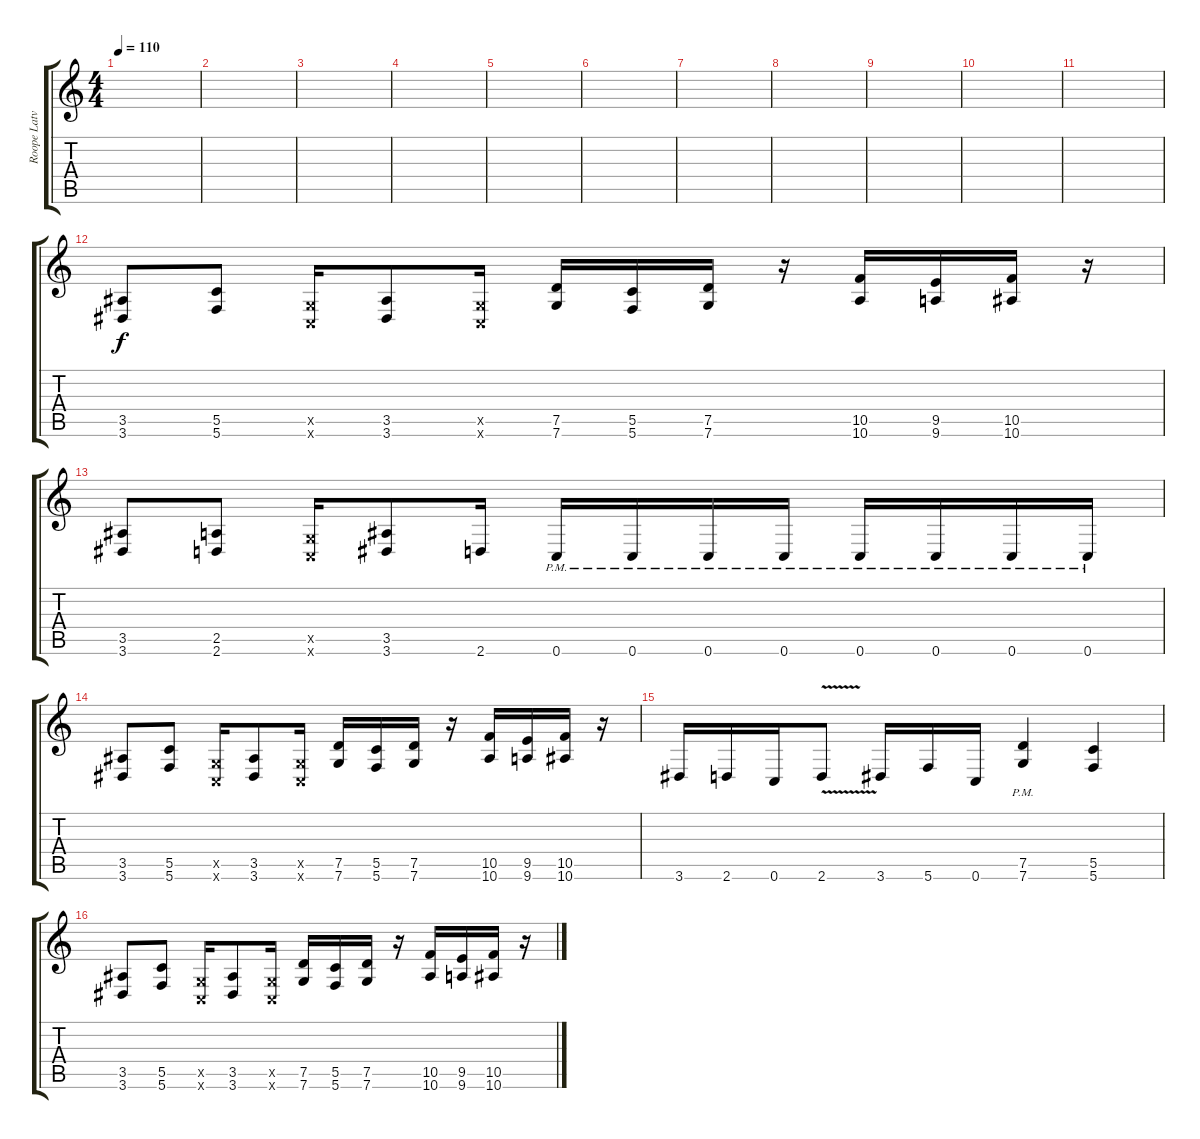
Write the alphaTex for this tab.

\track ("Roope Latvala - Rhythm Guitar" "Roope Latv") {instrument distortionguitar}
\staff {score tabs}
\tuning (D4 A3 F3 C3 G2 C2) {hide}
\ts (4 4)
\tempo 110
\clef g2
\ks c
|
|
|
|
|
|
|
|
|
|
|
(3.5 3.6).8 (5.5 5.6).8 (0.5{x} 0.6{x}).16 (3.5 3.6).8 (0.5{x} 0.6{x}).16 (7.5 7.6).16 (5.5 5.6).16 (7.5 7.6).16 r.16 (10.5 10.6).16 (9.5 9.6).16 (10.5 10.6).16 r.16 |
(3.5 3.6).8 (2.5 2.6).8 (0.5{x} 0.6{x}).16 (3.5 3.6).8 2.6.16 0.6{pm}.16 0.6{pm}.16 0.6{pm}.16 0.6{pm}.16 0.6{pm}.16 0.6{pm}.16 0.6{pm}.16 0.6{pm}.16 |
(3.5 3.6).8 (5.5 5.6).8 (0.5{x} 0.6{x}).16 (3.5 3.6).8 (0.5{x} 0.6{x}).16 (7.5 7.6).16 (5.5 5.6).16 (7.5 7.6).16 r.16 (10.5 10.6).16 (9.5 9.6).16 (10.5 10.6).16 r.16 |
3.6.16 2.6.16 0.6.16 2.6{v}.8 3.6.16 5.6.16 0.6.16 (7.5 7.6{pm}).4 (5.5 5.6).4 |
(3.5 3.6).8 (5.5 5.6).8 (0.5{x} 0.6{x}).16 (3.5 3.6).8 (0.5{x} 0.6{x}).16 (7.5 7.6).16 (5.5 5.6).16 (7.5 7.6).16 r.16 (10.5 10.6).16 (9.5 9.6).16 (10.5 10.6).16 r.16
